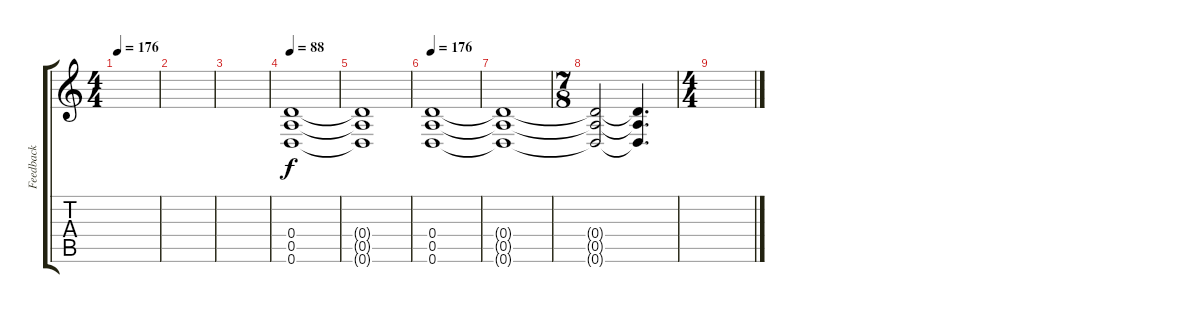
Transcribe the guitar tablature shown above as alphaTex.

\track ("Feedback" "Feedback") {instrument distortionguitar}
\staff {score tabs}
\tuning (E4 B3 G3 D3 A2 D2) {hide}
\ts (4 4)
\tempo 176
\clef g2
\ks c
|
|
|
\tempo 88
(0.4 0.5 0.6).1 |
(0.4{t} 0.5{t} 0.6{t}).1 |
\tempo 176
(0.4 0.5 0.6).1 |
(0.4{t} 0.5{t} 0.6{t}).1 |
\ts (7 8)
(0.4{t} 0.5{t} 0.6{t}).2 (0.4{t} 0.5{t} 0.6{t}).4{d} |
\ts (4 4)
